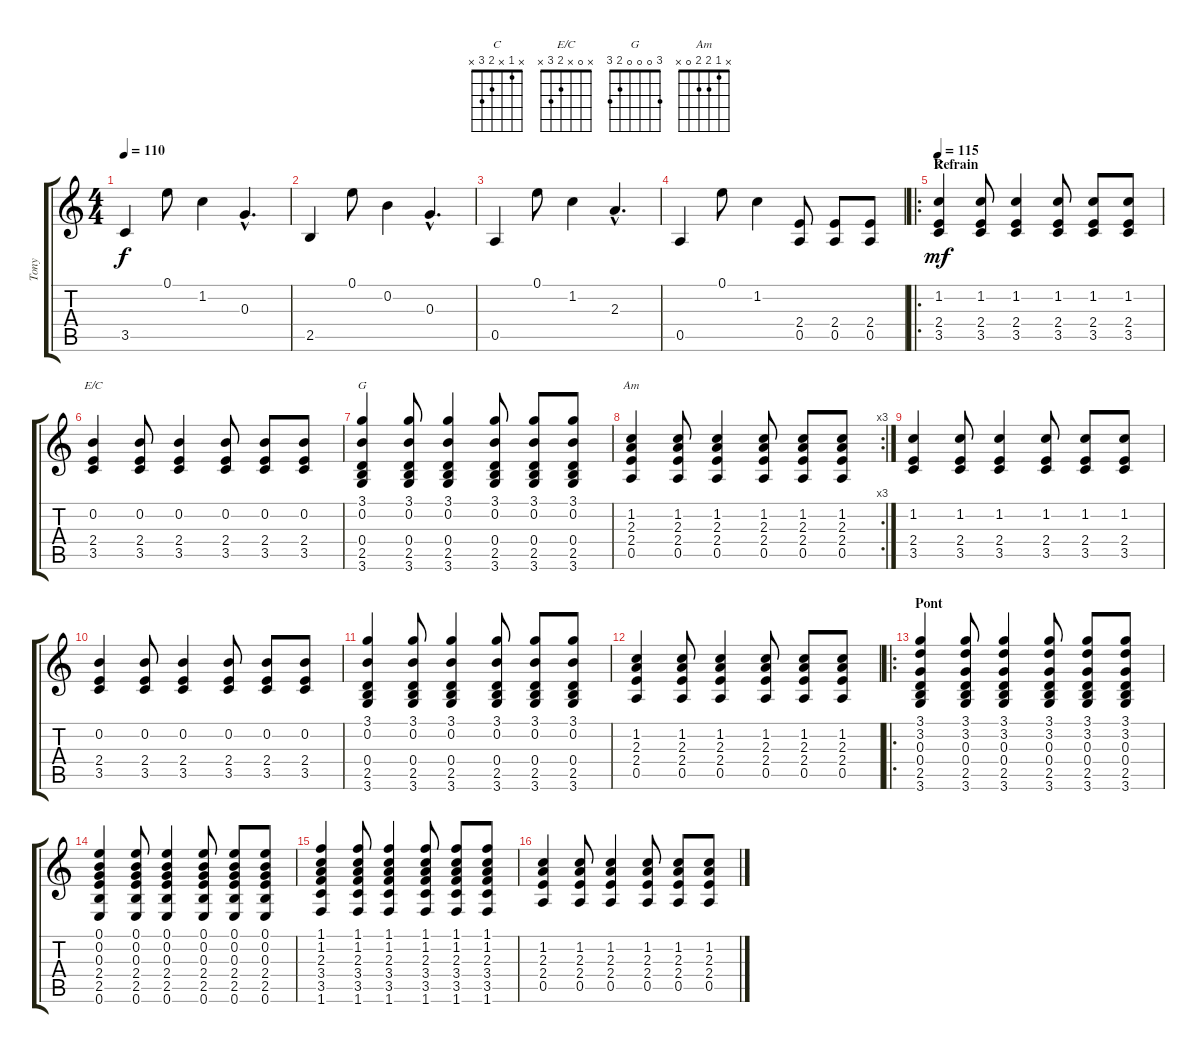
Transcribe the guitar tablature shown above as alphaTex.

\track ("Tony" "Tony") {instrument electricguitarclean}
\staff {score tabs}
\tuning (E4 B3 G3 D3 A2 E2) {hide}
\chord ("C" x 1 x 2 3 x)
\chord ("E/C" x 0 x 2 3 x)
\chord ("G" 3 0 0 0 2 3)
\chord ("Am" x 1 2 2 0 x)
\ts (4 4)
\tempo 110
\clef g2
\ks c
3.5.4{dy f} 0.1.8 1.2.4 0.3{hac}.4{d} |
2.5.4 0.1.8 0.2.4 0.3{hac}.4{d} |
0.5.4 0.1.8 1.2.4 2.3{hac}.4{d} |
0.5.4 0.1.8 1.2.4 (2.4 0.5).8 (2.4 0.5).8 (2.4 0.5).8 |
\ro
\section ("" "Refrain")
\tempo 115
(1.2 2.4 3.5).4{ch "C" dy mf} (1.2 2.4 3.5).8 (1.2 2.4 3.5).4 (1.2 2.4 3.5).8 (1.2 2.4 3.5).8 (1.2 2.4 3.5).8 |
(0.2 2.4 3.5).4{ch "E/C"} (0.2 2.4 3.5).8 (0.2 2.4 3.5).4 (0.2 2.4 3.5).8 (0.2 2.4 3.5).8 (0.2 2.4 3.5).8 |
(3.1 0.2 0.4 2.5 3.6).4{ch "G"} (3.1 0.2 0.4 2.5 3.6).8 (3.1 0.2 0.4 2.5 3.6).4 (3.1 0.2 0.4 2.5 3.6).8 (3.1 0.2 0.4 2.5 3.6).8 (3.1 0.2 0.4 2.5 3.6).8 |
\rc 3
(1.2 2.3 2.4 0.5).4{ch "Am"} (1.2 2.3 2.4 0.5).8 (1.2 2.3 2.4 0.5).4 (1.2 2.3 2.4 0.5).8 (1.2 2.3 2.4 0.5).8 (1.2 2.3 2.4 0.5).8 |
(1.2 2.4 3.5).4 (1.2 2.4 3.5).8 (1.2 2.4 3.5).4 (1.2 2.4 3.5).8 (1.2 2.4 3.5).8 (1.2 2.4 3.5).8 |
(0.2 2.4 3.5).4 (0.2 2.4 3.5).8 (0.2 2.4 3.5).4 (0.2 2.4 3.5).8 (0.2 2.4 3.5).8 (0.2 2.4 3.5).8 |
(3.1 0.2 0.4 2.5 3.6).4 (3.1 0.2 0.4 2.5 3.6).8 (3.1 0.2 0.4 2.5 3.6).4 (3.1 0.2 0.4 2.5 3.6).8 (3.1 0.2 0.4 2.5 3.6).8 (3.1 0.2 0.4 2.5 3.6).8 |
(1.2 2.3 2.4 0.5).4 (1.2 2.3 2.4 0.5).8 (1.2 2.3 2.4 0.5).4 (1.2 2.3 2.4 0.5).8 (1.2 2.3 2.4 0.5).8 (1.2 2.3 2.4 0.5).8 |
\ro
\section ("" "Pont")
(3.1 3.2 0.3 0.4 2.5 3.6).4 (3.1 3.2 0.3 0.4 2.5 3.6).8 (3.1 3.2 0.3 0.4 2.5 3.6).4 (3.1 3.2 0.3 0.4 2.5 3.6).8 (3.1 3.2 0.3 0.4 2.5 3.6).8 (3.1 3.2 0.3 0.4 2.5 3.6).8 |
(0.1 0.2 0.3 2.4 2.5 0.6).4 (0.1 0.2 0.3 2.4 2.5 0.6).8 (0.1 0.2 0.3 2.4 2.5 0.6).4 (0.1 0.2 0.3 2.4 2.5 0.6).8 (0.1 0.2 0.3 2.4 2.5 0.6).8 (0.1 0.2 0.3 2.4 2.5 0.6).8 |
(1.1 1.2 2.3 3.4 3.5 1.6).4 (1.1 1.2 2.3 3.4 3.5 1.6).8 (1.1 1.2 2.3 3.4 3.5 1.6).4 (1.1 1.2 2.3 3.4 3.5 1.6).8 (1.1 1.2 2.3 3.4 3.5 1.6).8 (1.1 1.2 2.3 3.4 3.5 1.6).8 |
(1.2 2.3 2.4 0.5).4 (1.2 2.3 2.4 0.5).8 (1.2 2.3 2.4 0.5).4 (1.2 2.3 2.4 0.5).8 (1.2 2.3 2.4 0.5).8 (1.2 2.3 2.4 0.5).8
